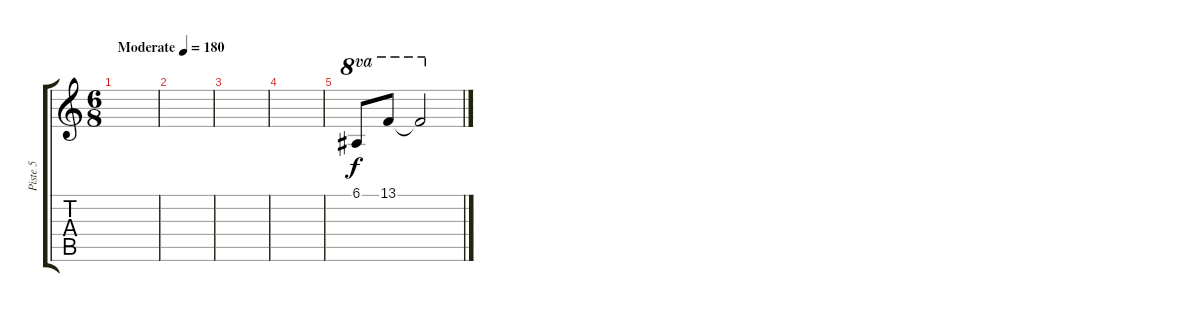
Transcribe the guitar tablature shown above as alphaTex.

\track ("Piste 5" "Piste 5") {instrument trumpet}
\staff {score tabs}
\tuning (E4 B3 G3 D3 A2 E2) {hide}
\ts (6 8)
\tempo (180 "Moderate")
\clef g2
\ks c
|
|
|
|
6.1.8{ot 8va} 13.1.8{ot 8va} 13.1{t}.2{ot 8va}
